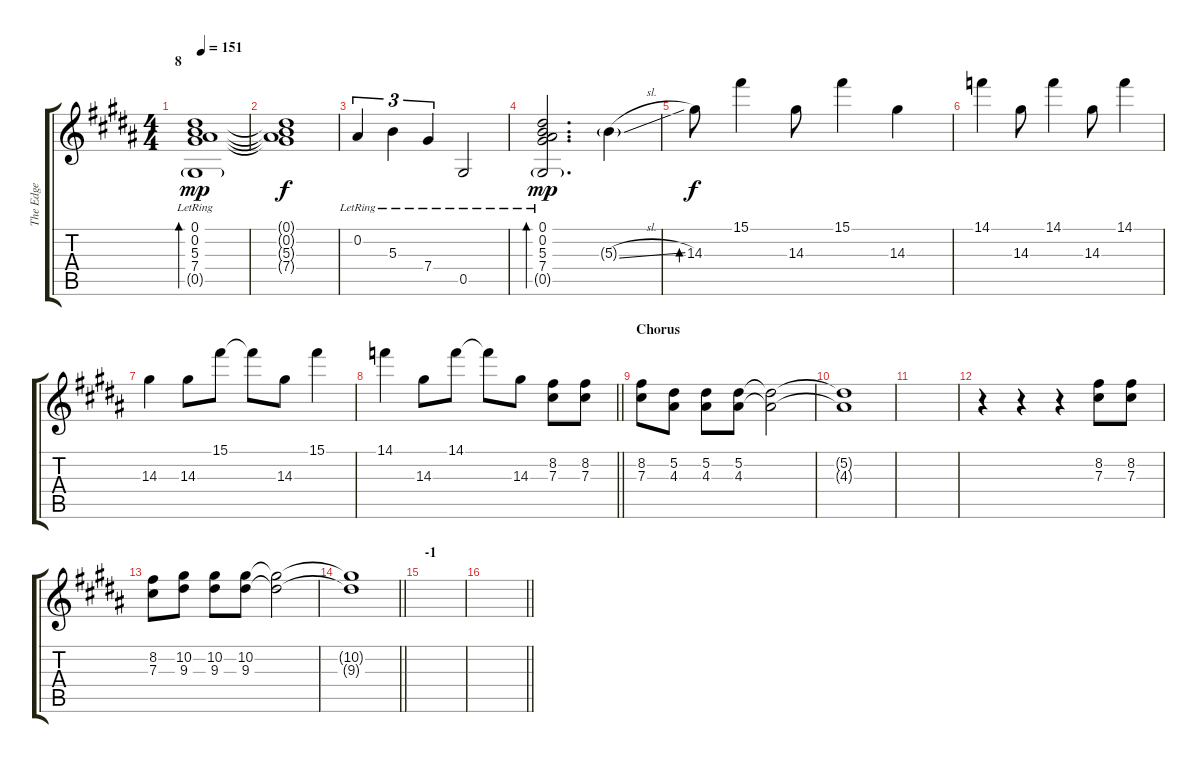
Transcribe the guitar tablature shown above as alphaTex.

\track ("The Edge" "The Edge") {instrument overdrivenguitar}
\staff {score tabs}
\tuning (Eb4 Bb3 Gb3 Db3 Ab2 Eb2) {hide}
\ts (4 4)
\section ("" "8")
\tempo 151
\clef g2
\ks b
(0.1{lr} 0.2{lr} 5.3{lr} 7.4{lr} 0.5{g}).1{bd 240 dy mp} |
(0.1{t} 0.2{t} 5.3{t} 7.4{t}).1{dy f} |
0.2{lr}.4{tu (3 2)} 5.3{lr}.4{tu (3 2)} 7.4{lr}.4{tu (3 2)} 0.5{lr}.2 |
(0.1{lr} 0.2{lr} 5.3{lr} 7.4{lr} 0.5{g}).2{d bd 240 dy mp} 5.3{sl g}.4 |
14.3.8{bd 240 dy f} 15.1.4 14.3.8 15.1.4 14.3.4 |
14.1.4 14.3.8 14.1.4 14.3.8 14.1.4 |
14.3.4 14.3.8 15.1.8 15.1{t}.8 14.3.8 15.1.4 |
\barLineRight lightlight
14.1.4 14.3.8 14.1.8 14.1{t}.8 14.3.8 (8.2 7.3).8 (8.2 7.3).8 |
\section ("" "Chorus")
(8.2 7.3).8 (5.2 4.3).8 (5.2 4.3).8 (5.2 4.3).8 (5.2{t} 4.3{t}).2 |
(5.2{t} 4.3{t}).1 |
|
r.4 r.4 r.4 (8.2 7.3).8 (8.2 7.3).8 |
(8.2 7.3).8 (10.2 9.3).8 (10.2 9.3).8 (10.2 9.3).8 (10.2{t} 9.3{t}).2 |
\barLineRight lightlight
(10.2{t} 9.3{t}).1 |
\section ("" "-1")
|
\barLineRight lightlight
